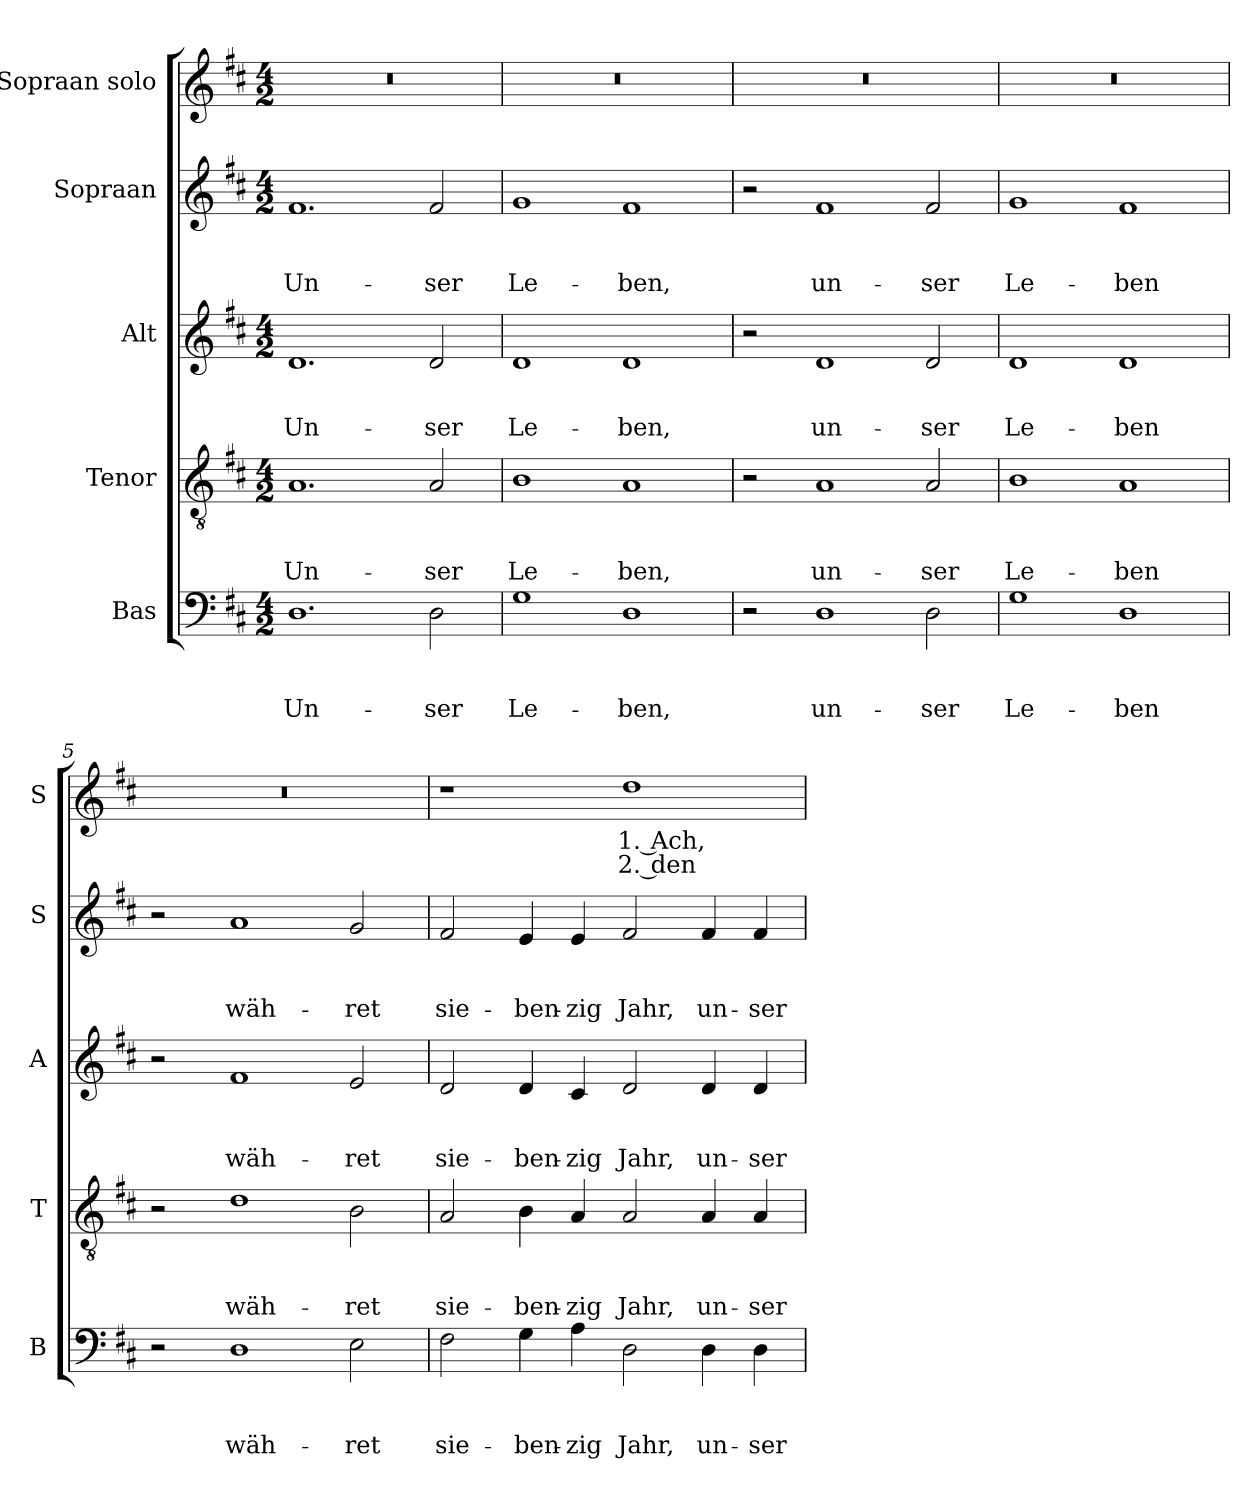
**kern	**text	**text	**text	**kern	**text	**text	**text	**kern	**text	**text	**text	**kern	**text	**text	**text	**kern	**text	**text
*part5	*part5	*part5	*part5	*part4	*part4	*part4	*part4	*part3	*part3	*part3	*part3	*part2	*part2	*part2	*part2	*part1	*part1	*part1
*staff5	*staff5	*staff5	*staff5	*staff4	*staff4	*staff4	*staff4	*staff3	*staff3	*staff3	*staff3	*staff2	*staff2	*staff2	*staff2	*staff1	*staff1	*staff1
*I"Bas	*	*	*	*I"Tenor	*	*	*	*I"Alt	*	*	*	*I"Sopraan	*	*	*	*I"Sopraan solo	*	*
*I'B	*	*	*	*I'T	*	*	*	*I'A	*	*	*	*I'S	*	*	*	*I'S	*	*
*clefF4	*	*	*	*clefGv2	*	*	*	*clefG2	*	*	*	*clefG2	*	*	*	*clefG2	*	*
*k[f#c#]	*	*	*	*k[f#c#]	*	*	*	*k[f#c#]	*	*	*	*k[f#c#]	*	*	*	*k[f#c#]	*	*
*D:	*	*	*	*D:	*	*	*	*D:	*	*	*	*D:	*	*	*	*D:	*	*
*M4/2	*	*	*	*M4/2	*	*	*	*M4/2	*	*	*	*M4/2	*	*	*	*M4/2	*	*
=1	=1	=1	=1	=1	=1	=1	=1	=1	=1	=1	=1	=1	=1	=1	=1	=1	=1	=1
!	!	!	!LO:LY:b	!	!	!	!LO:LY:b	!	!	!	!LO:LY:b	!	!	!	!LO:LY:b	!	!	!
1.D	.	.	Un-	1.A	.	.	Un-	1.d	.	.	Un-	1.f#	.	.	Un-	0r	.	.
!	!	!	!LO:LY:b	!	!	!	!LO:LY:b	!	!	!	!LO:LY:b	!	!	!	!LO:LY:b	!	!	!
2D\	.	.	-ser	2A/	.	.	-ser	2d/	.	.	-ser	2f#/	.	.	-ser	.	.	.
=2	=2	=2	=2	=2	=2	=2	=2	=2	=2	=2	=2	=2	=2	=2	=2	=2	=2	=2
!	!	!	!LO:LY:b	!	!	!	!LO:LY:b	!	!	!	!LO:LY:b	!	!	!	!LO:LY:b	!	!	!
1G	.	.	Le-	1B	.	.	Le-	1d	.	.	Le-	1g	.	.	Le-	0r	.	.
!	!	!	!LO:LY:b	!	!	!	!LO:LY:b	!	!	!	!LO:LY:b	!	!	!	!LO:LY:b	!	!	!
1D	.	.	-ben,	1A	.	.	-ben,	1d	.	.	-ben,	1f#	.	.	-ben,	.	.	.
=3	=3	=3	=3	=3	=3	=3	=3	=3	=3	=3	=3	=3	=3	=3	=3	=3	=3	=3
2r	.	.	.	2r	.	.	.	2r	.	.	.	2r	.	.	.	0r	.	.
!	!	!	!LO:LY:b	!	!	!	!LO:LY:b	!	!	!	!LO:LY:b	!	!	!	!LO:LY:b	!	!	!
1D	.	.	un-	1A	.	.	un-	1d	.	.	un-	1f#	.	.	un-	.	.	.
!	!	!	!LO:LY:b	!	!	!	!LO:LY:b	!	!	!	!LO:LY:b	!	!	!	!LO:LY:b	!	!	!
2D\	.	.	-ser	2A/	.	.	-ser	2d/	.	.	-ser	2f#/	.	.	-ser	.	.	.
=4	=4	=4	=4	=4	=4	=4	=4	=4	=4	=4	=4	=4	=4	=4	=4	=4	=4	=4
!	!	!	!LO:LY:b	!	!	!	!LO:LY:b	!	!	!	!LO:LY:b	!	!	!	!LO:LY:b	!	!	!
1G	.	.	Le-	1B	.	.	Le-	1d	.	.	Le-	1g	.	.	Le-	0r	.	.
!	!	!	!LO:LY:b	!	!	!	!LO:LY:b	!	!	!	!LO:LY:b	!	!	!	!LO:LY:b	!	!	!
1D	.	.	-ben	1A	.	.	-ben	1d	.	.	-ben	1f#	.	.	-ben	.	.	.
=5	=5	=5	=5	=5	=5	=5	=5	=5	=5	=5	=5	=5	=5	=5	=5	=5	=5	=5
2r	.	.	.	2r	.	.	.	2r	.	.	.	2r	.	.	.	0r	.	.
!	!	!	!LO:LY:b	!	!	!	!LO:LY:b	!	!	!	!LO:LY:b	!	!	!	!LO:LY:b	!	!	!
1D	.	.	wäh-	1d	.	.	wäh-	1f#	.	.	wäh-	1a	.	.	wäh-	.	.	.
!	!	!	!LO:LY:b	!	!	!	!LO:LY:b	!	!	!	!LO:LY:b	!	!	!	!LO:LY:b	!	!	!
2E\	.	.	-ret	2B\	.	.	-ret	2e/	.	.	-ret	2g/	.	.	-ret	.	.	.
=6	=6	=6	=6	=6	=6	=6	=6	=6	=6	=6	=6	=6	=6	=6	=6	=6	=6	=6
!	!	!	!LO:LY:b	!	!	!	!LO:LY:b	!	!	!	!LO:LY:b	!	!	!	!LO:LY:b	!	!	!
2F#\	.	.	sie-	2A/	.	.	sie-	2d/	.	.	sie-	2f#/	.	.	sie-	1r	.	.
!	!	!	!LO:LY:b	!	!	!	!LO:LY:b	!	!	!	!LO:LY:b	!	!	!	!LO:LY:b	!	!	!
4G\	.	.	-ben-	4B\	.	.	-ben-	4d/	.	.	-ben-	4e/	.	.	-ben-	.	.	.
!	!	!	!LO:LY:b	!	!	!	!LO:LY:b	!	!	!	!LO:LY:b	!	!	!	!LO:LY:b	!	!	!
4A\	.	.	-zig	4A/	.	.	-zig	4c#/	.	.	-zig	4e/	.	.	-zig	.	.	.
!	!	!	!LO:LY:b	!	!	!	!LO:LY:b	!	!	!	!LO:LY:b	!	!	!	!LO:LY:b	!	!LO:LY:b	!LO:LY:b
2D\	.	.	Jahr,	2A/	.	.	Jahr,	2d/	.	.	Jahr,	2f#/	.	.	Jahr,	1dd	1. Ach,	2. den
!	!	!	!LO:LY:b	!	!	!	!LO:LY:b	!	!	!	!LO:LY:b	!	!	!	!LO:LY:b	!	!	!
4D\	.	.	un-	4A/	.	.	un-	4d/	.	.	un-	4f#/	.	.	un-	.	.	.
!	!	!	!LO:LY:b	!	!	!	!LO:LY:b	!	!	!	!LO:LY:b	!	!	!	!LO:LY:b	!	!	!
4D\	.	.	-ser	4A/	.	.	-ser	4d/	.	.	-ser	4f#/	.	.	-ser	.	.	.
=	=	=	=	=	=	=	=	=	=	=	=	=	=	=	=	=	=	=
*-	*-	*-	*-	*-	*-	*-	*-	*-	*-	*-	*-	*-	*-	*-	*-	*-	*-	*-
